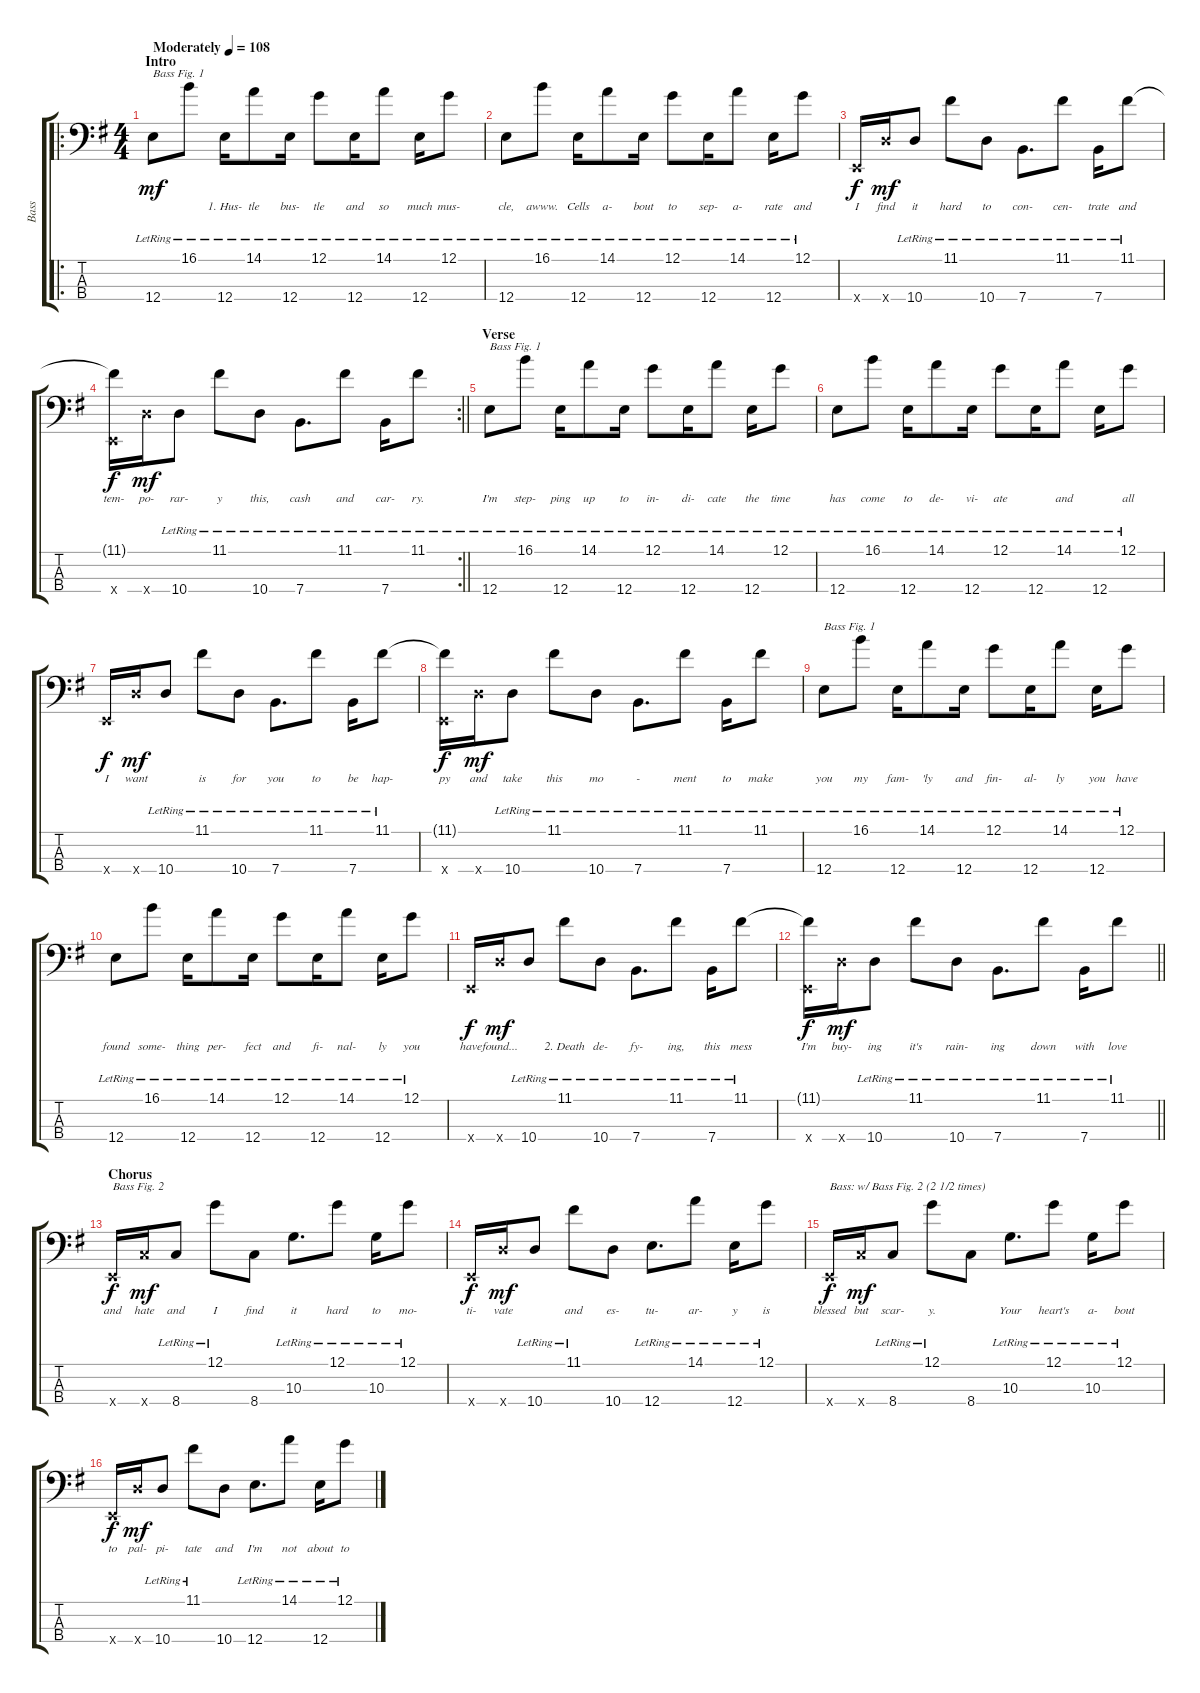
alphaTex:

\track ("Bass" "Bass") {instrument electricbassfinger}
\staff {score tabs}
\tuning (G2 D2 A1 E1) {hide}
\ro
\ts (4 4)
\section ("" "Intro")
\tempo (108 "Moderately")
\clef f4
\ks eminor
12.4{lr}.8{txt "Bass Fig. 1" lyrics (0 "") lyrics (1 "") lyrics (2 "") lyrics (3 "") lyrics (4 "") dy mf instrument electricbassfinger} 16.1{lr}.8{lyrics (0 "") lyrics (1 "") lyrics (2 "") lyrics (3 "") lyrics (4 "")} 12.4{lr}.16{lyrics (0 "1. Hus-") lyrics (1 "") lyrics (2 "") lyrics (3 "") lyrics (4 "")} 14.1{lr}.8{lyrics (0 "tle") lyrics (1 "") lyrics (2 "") lyrics (3 "") lyrics (4 "")} 12.4{lr}.16{lyrics (0 "bus-") lyrics (1 "") lyrics (2 "") lyrics (3 "") lyrics (4 "")} 12.1{lr}.8{lyrics (0 "tle") lyrics (1 "") lyrics (2 "") lyrics (3 "") lyrics (4 "")} 12.4{lr}.16{lyrics (0 "and") lyrics (1 "") lyrics (2 "") lyrics (3 "") lyrics (4 "")} 14.1{lr}.8{lyrics (0 "so") lyrics (1 "") lyrics (2 "") lyrics (3 "") lyrics (4 "")} 12.4{lr}.16{lyrics (0 "much") lyrics (1 "") lyrics (2 "") lyrics (3 "") lyrics (4 "")} 12.1{lr}.8{lyrics (0 "mus-") lyrics (1 "") lyrics (2 "") lyrics (3 "") lyrics (4 "")} |
12.4{lr}.8{lyrics (0 "cle,") lyrics (1 "") lyrics (2 "") lyrics (3 "") lyrics (4 "")} 16.1{lr}.8{lyrics (0 "awww.") lyrics (1 "") lyrics (2 "") lyrics (3 "") lyrics (4 "")} 12.4{lr}.16{lyrics (0 "Cells") lyrics (1 "") lyrics (2 "") lyrics (3 "") lyrics (4 "")} 14.1{lr}.8{lyrics (0 "a-") lyrics (1 "") lyrics (2 "") lyrics (3 "") lyrics (4 "")} 12.4{lr}.16{lyrics (0 "bout") lyrics (1 "") lyrics (2 "") lyrics (3 "") lyrics (4 "")} 12.1{lr}.8{lyrics (0 "to") lyrics (1 "") lyrics (2 "") lyrics (3 "") lyrics (4 "")} 12.4{lr}.16{lyrics (0 "sep-") lyrics (1 "") lyrics (2 "") lyrics (3 "") lyrics (4 "")} 14.1{lr}.8{lyrics (0 "a-") lyrics (1 "") lyrics (2 "") lyrics (3 "") lyrics (4 "")} 12.4{lr}.16{lyrics (0 "rate") lyrics (1 "") lyrics (2 "") lyrics (3 "") lyrics (4 "")} 12.1{lr}.8{lyrics (0 "and") lyrics (1 "") lyrics (2 "") lyrics (3 "") lyrics (4 "")} |
0.4{x}.16{lyrics (0 "I") lyrics (1 "") lyrics (2 "") lyrics (3 "") lyrics (4 "") dy f} 10.4{x}.16{lyrics (0 "find") lyrics (1 "") lyrics (2 "") lyrics (3 "") lyrics (4 "") dy mf} 10.4{lr}.8{lyrics (0 "it") lyrics (1 "") lyrics (2 "") lyrics (3 "") lyrics (4 "")} 11.1{lr}.8{lyrics (0 "hard") lyrics (1 "") lyrics (2 "") lyrics (3 "") lyrics (4 "")} 10.4{lr}.8{lyrics (0 "to") lyrics (1 "") lyrics (2 "") lyrics (3 "") lyrics (4 "")} 7.4{lr}.8{d lyrics (0 "con-") lyrics (1 "") lyrics (2 "") lyrics (3 "") lyrics (4 "")} 11.1{lr}.8{lyrics (0 "cen-") lyrics (1 "") lyrics (2 "") lyrics (3 "") lyrics (4 "")} 7.4{lr}.16{lyrics (0 "trate") lyrics (1 "") lyrics (2 "") lyrics (3 "") lyrics (4 "")} 11.1{lr}.8{lyrics (0 "and") lyrics (1 "") lyrics (2 "") lyrics (3 "") lyrics (4 "")} |
\rc 2
\barLineRight lightlight
(11.1{t} 0.4{x}).16{lyrics (0 "tem-") lyrics (1 "") lyrics (2 "") lyrics (3 "") lyrics (4 "") dy f} 10.4{x}.16{lyrics (0 "po-") lyrics (1 "") lyrics (2 "") lyrics (3 "") lyrics (4 "") dy mf} 10.4{lr}.8{lyrics (0 "rar-") lyrics (1 "") lyrics (2 "") lyrics (3 "") lyrics (4 "")} 11.1{lr}.8{lyrics (0 "y") lyrics (1 "") lyrics (2 "") lyrics (3 "") lyrics (4 "")} 10.4{lr}.8{lyrics (0 "this,") lyrics (1 "") lyrics (2 "") lyrics (3 "") lyrics (4 "")} 7.4{lr}.8{d lyrics (0 "cash") lyrics (1 "") lyrics (2 "") lyrics (3 "") lyrics (4 "")} 11.1{lr}.8{lyrics (0 "and") lyrics (1 "") lyrics (2 "") lyrics (3 "") lyrics (4 "")} 7.4{lr}.16{lyrics (0 "car-") lyrics (1 "") lyrics (2 "") lyrics (3 "") lyrics (4 "")} 11.1{lr}.8{lyrics (0 "ry.") lyrics (1 "") lyrics (2 "") lyrics (3 "") lyrics (4 "")} |
\section ("" "Verse")
12.4{lr}.8{txt "Bass Fig. 1" lyrics (0 "I'm") lyrics (1 "") lyrics (2 "") lyrics (3 "") lyrics (4 "")} 16.1{lr}.8{lyrics (0 "step-") lyrics (1 "") lyrics (2 "") lyrics (3 "") lyrics (4 "")} 12.4{lr}.16{lyrics (0 "ping") lyrics (1 "") lyrics (2 "") lyrics (3 "") lyrics (4 "")} 14.1{lr}.8{lyrics (0 "up") lyrics (1 "") lyrics (2 "") lyrics (3 "") lyrics (4 "")} 12.4{lr}.16{lyrics (0 "to") lyrics (1 "") lyrics (2 "") lyrics (3 "") lyrics (4 "")} 12.1{lr}.8{lyrics (0 "in-") lyrics (1 "") lyrics (2 "") lyrics (3 "") lyrics (4 "")} 12.4{lr}.16{lyrics (0 "di-") lyrics (1 "") lyrics (2 "") lyrics (3 "") lyrics (4 "")} 14.1{lr}.8{lyrics (0 "cate") lyrics (1 "") lyrics (2 "") lyrics (3 "") lyrics (4 "")} 12.4{lr}.16{lyrics (0 "the") lyrics (1 "") lyrics (2 "") lyrics (3 "") lyrics (4 "")} 12.1{lr}.8{lyrics (0 "time") lyrics (1 "") lyrics (2 "") lyrics (3 "") lyrics (4 "")} |
12.4{lr}.8{lyrics (0 "has") lyrics (1 "") lyrics (2 "") lyrics (3 "") lyrics (4 "")} 16.1{lr}.8{lyrics (0 "come") lyrics (1 "") lyrics (2 "") lyrics (3 "") lyrics (4 "")} 12.4{lr}.16{lyrics (0 "to") lyrics (1 "") lyrics (2 "") lyrics (3 "") lyrics (4 "")} 14.1{lr}.8{lyrics (0 "de-") lyrics (1 "") lyrics (2 "") lyrics (3 "") lyrics (4 "")} 12.4{lr}.16{lyrics (0 "vi-") lyrics (1 "") lyrics (2 "") lyrics (3 "") lyrics (4 "")} 12.1{lr}.8{lyrics (0 "ate") lyrics (1 "") lyrics (2 "") lyrics (3 "") lyrics (4 "")} 12.4{lr}.16{lyrics (0 " ") lyrics (1 "") lyrics (2 "") lyrics (3 "") lyrics (4 "")} 14.1{lr}.8{lyrics (0 "and") lyrics (1 "") lyrics (2 "") lyrics (3 "") lyrics (4 "")} 12.4{lr}.16{lyrics (0 "") lyrics (1 "") lyrics (2 "") lyrics (3 "") lyrics (4 "")} 12.1{lr}.8{lyrics (0 "all") lyrics (1 "") lyrics (2 "") lyrics (3 "") lyrics (4 "")} |
0.4{x}.16{lyrics (0 "I") lyrics (1 "") lyrics (2 "") lyrics (3 "") lyrics (4 "") dy f} 10.4{x}.16{lyrics (0 "want") lyrics (1 "") lyrics (2 "") lyrics (3 "") lyrics (4 "") dy mf} 10.4{lr}.8{lyrics (0 " ") lyrics (1 "") lyrics (2 "") lyrics (3 "") lyrics (4 "")} 11.1{lr}.8{lyrics (0 "is") lyrics (1 "") lyrics (2 "") lyrics (3 "") lyrics (4 "")} 10.4{lr}.8{lyrics (0 "for") lyrics (1 "") lyrics (2 "") lyrics (3 "") lyrics (4 "")} 7.4{lr}.8{d lyrics (0 "you") lyrics (1 "") lyrics (2 "") lyrics (3 "") lyrics (4 "")} 11.1{lr}.8{lyrics (0 "to") lyrics (1 "") lyrics (2 "") lyrics (3 "") lyrics (4 "")} 7.4{lr}.16{lyrics (0 "be") lyrics (1 "") lyrics (2 "") lyrics (3 "") lyrics (4 "")} 11.1{lr}.8{lyrics (0 "hap-") lyrics (1 "") lyrics (2 "") lyrics (3 "") lyrics (4 "")} |
(11.1{t} 0.4{x}).16{lyrics (0 "py") lyrics (1 "") lyrics (2 "") lyrics (3 "") lyrics (4 "") dy f} 10.4{x}.16{lyrics (0 "and") lyrics (1 "") lyrics (2 "") lyrics (3 "") lyrics (4 "") dy mf} 10.4{lr}.8{lyrics (0 "take") lyrics (1 "") lyrics (2 "") lyrics (3 "") lyrics (4 "")} 11.1{lr}.8{lyrics (0 "this") lyrics (1 "") lyrics (2 "") lyrics (3 "") lyrics (4 "")} 10.4{lr}.8{lyrics (0 "mo") lyrics (1 "") lyrics (2 "") lyrics (3 "") lyrics (4 "")} 7.4{lr}.8{d lyrics (0 "-") lyrics (1 "") lyrics (2 "") lyrics (3 "") lyrics (4 "")} 11.1{lr}.8{lyrics (0 "ment") lyrics (1 "") lyrics (2 "") lyrics (3 "") lyrics (4 "")} 7.4{lr}.16{lyrics (0 "to") lyrics (1 "") lyrics (2 "") lyrics (3 "") lyrics (4 "")} 11.1{lr}.8{lyrics (0 "make") lyrics (1 "") lyrics (2 "") lyrics (3 "") lyrics (4 "")} |
12.4{lr}.8{txt "Bass Fig. 1" lyrics (0 "you") lyrics (1 "") lyrics (2 "") lyrics (3 "") lyrics (4 "")} 16.1{lr}.8{lyrics (0 "my") lyrics (1 "") lyrics (2 "") lyrics (3 "") lyrics (4 "")} 12.4{lr}.16{lyrics (0 "fam-") lyrics (1 "") lyrics (2 "") lyrics (3 "") lyrics (4 "")} 14.1{lr}.8{lyrics (0 "'ly") lyrics (1 "") lyrics (2 "") lyrics (3 "") lyrics (4 "")} 12.4{lr}.16{lyrics (0 "and") lyrics (1 "") lyrics (2 "") lyrics (3 "") lyrics (4 "")} 12.1{lr}.8{lyrics (0 "fin-") lyrics (1 "") lyrics (2 "") lyrics (3 "") lyrics (4 "")} 12.4{lr}.16{lyrics (0 "al-") lyrics (1 "") lyrics (2 "") lyrics (3 "") lyrics (4 "")} 14.1{lr}.8{lyrics (0 "ly") lyrics (1 "") lyrics (2 "") lyrics (3 "") lyrics (4 "")} 12.4{lr}.16{lyrics (0 "you") lyrics (1 "") lyrics (2 "") lyrics (3 "") lyrics (4 "")} 12.1{lr}.8{lyrics (0 "have") lyrics (1 "") lyrics (2 "") lyrics (3 "") lyrics (4 "")} |
12.4{lr}.8{lyrics (0 "found") lyrics (1 "") lyrics (2 "") lyrics (3 "") lyrics (4 "")} 16.1{lr}.8{lyrics (0 "some-") lyrics (1 "") lyrics (2 "") lyrics (3 "") lyrics (4 "")} 12.4{lr}.16{lyrics (0 "thing") lyrics (1 "") lyrics (2 "") lyrics (3 "") lyrics (4 "")} 14.1{lr}.8{lyrics (0 "per-") lyrics (1 "") lyrics (2 "") lyrics (3 "") lyrics (4 "")} 12.4{lr}.16{lyrics (0 "fect") lyrics (1 "") lyrics (2 "") lyrics (3 "") lyrics (4 "")} 12.1{lr}.8{lyrics (0 "and") lyrics (1 "") lyrics (2 "") lyrics (3 "") lyrics (4 "")} 12.4{lr}.16{lyrics (0 "fi-") lyrics (1 "") lyrics (2 "") lyrics (3 "") lyrics (4 "")} 14.1{lr}.8{lyrics (0 "nal-") lyrics (1 "") lyrics (2 "") lyrics (3 "") lyrics (4 "")} 12.4{lr}.16{lyrics (0 "ly") lyrics (1 "") lyrics (2 "") lyrics (3 "") lyrics (4 "")} 12.1{lr}.8{lyrics (0 "you") lyrics (1 "") lyrics (2 "") lyrics (3 "") lyrics (4 "")} |
0.4{x}.16{lyrics (0 "have") lyrics (1 "") lyrics (2 "") lyrics (3 "") lyrics (4 "") dy f} 10.4{x}.16{lyrics (0 "found...") lyrics (1 "") lyrics (2 "") lyrics (3 "") lyrics (4 "") dy mf} 10.4{lr}.8{lyrics (0 "") lyrics (1 "") lyrics (2 "") lyrics (3 "") lyrics (4 "")} 11.1{lr}.8{lyrics (0 "2. Death") lyrics (1 "") lyrics (2 "") lyrics (3 "") lyrics (4 "")} 10.4{lr}.8{lyrics (0 "de-") lyrics (1 "") lyrics (2 "") lyrics (3 "") lyrics (4 "")} 7.4{lr}.8{d lyrics (0 "fy-") lyrics (1 "") lyrics (2 "") lyrics (3 "") lyrics (4 "")} 11.1{lr}.8{lyrics (0 "ing,") lyrics (1 "") lyrics (2 "") lyrics (3 "") lyrics (4 "")} 7.4{lr}.16{lyrics (0 "this") lyrics (1 "") lyrics (2 "") lyrics (3 "") lyrics (4 "")} 11.1{lr}.8{lyrics (0 "mess") lyrics (1 "") lyrics (2 "") lyrics (3 "") lyrics (4 "")} |
\barLineRight lightlight
(11.1{t} 0.4{x}).16{lyrics (0 "I'm") lyrics (1 "") lyrics (2 "") lyrics (3 "") lyrics (4 "") dy f} 10.4{x}.16{lyrics (0 "buy-") lyrics (1 "") lyrics (2 "") lyrics (3 "") lyrics (4 "") dy mf} 10.4{lr}.8{lyrics (0 "ing") lyrics (1 "") lyrics (2 "") lyrics (3 "") lyrics (4 "")} 11.1{lr}.8{lyrics (0 "it's") lyrics (1 "") lyrics (2 "") lyrics (3 "") lyrics (4 "")} 10.4{lr}.8{lyrics (0 "rain-") lyrics (1 "") lyrics (2 "") lyrics (3 "") lyrics (4 "")} 7.4{lr}.8{d lyrics (0 "ing") lyrics (1 "") lyrics (2 "") lyrics (3 "") lyrics (4 "")} 11.1{lr}.8{lyrics (0 "down") lyrics (1 "") lyrics (2 "") lyrics (3 "") lyrics (4 "")} 7.4{lr}.16{lyrics (0 "with") lyrics (1 "") lyrics (2 "") lyrics (3 "") lyrics (4 "")} 11.1{lr}.8{lyrics (0 "love") lyrics (1 "") lyrics (2 "") lyrics (3 "") lyrics (4 "")} |
\section ("" "Chorus")
0.4{x}.16{txt "Bass Fig. 2" lyrics (0 "and") lyrics (1 "") lyrics (2 "") lyrics (3 "") lyrics (4 "") dy f} 8.4{x}.16{lyrics (0 "hate") lyrics (1 "") lyrics (2 "") lyrics (3 "") lyrics (4 "") dy mf} 8.4{lr}.8{lyrics (0 "and") lyrics (1 "") lyrics (2 "") lyrics (3 "") lyrics (4 "")} 12.1{lr}.8{lyrics (0 "I") lyrics (1 "") lyrics (2 "") lyrics (3 "") lyrics (4 "")} 8.4.8{lyrics (0 "find") lyrics (1 "") lyrics (2 "") lyrics (3 "") lyrics (4 "")} 10.3{lr}.8{d lyrics (0 "it") lyrics (1 "") lyrics (2 "") lyrics (3 "") lyrics (4 "")} 12.1{lr}.8{lyrics (0 "hard") lyrics (1 "") lyrics (2 "") lyrics (3 "") lyrics (4 "")} 10.3{lr}.16{lyrics (0 "to") lyrics (1 "") lyrics (2 "") lyrics (3 "") lyrics (4 "")} 12.1{lr}.8{lyrics (0 "mo-") lyrics (1 "") lyrics (2 "") lyrics (3 "") lyrics (4 "")} |
0.4{x}.16{lyrics (0 "ti-") lyrics (1 "") lyrics (2 "") lyrics (3 "") lyrics (4 "") dy f} 10.4{x}.16{lyrics (0 "vate") lyrics (1 "") lyrics (2 "") lyrics (3 "") lyrics (4 "") dy mf} 10.4{lr}.8{lyrics (0 " ") lyrics (1 "") lyrics (2 "") lyrics (3 "") lyrics (4 "")} 11.1{lr}.8{lyrics (0 "and") lyrics (1 "") lyrics (2 "") lyrics (3 "") lyrics (4 "")} 10.4.8{lyrics (0 "es-") lyrics (1 "") lyrics (2 "") lyrics (3 "") lyrics (4 "")} 12.4{lr}.8{d lyrics (0 "tu-") lyrics (1 "") lyrics (2 "") lyrics (3 "") lyrics (4 "")} 14.1{lr}.8{lyrics (0 "ar-") lyrics (1 "") lyrics (2 "") lyrics (3 "") lyrics (4 "")} 12.4{lr}.16{lyrics (0 "y") lyrics (1 "") lyrics (2 "") lyrics (3 "") lyrics (4 "")} 12.1{lr}.8{lyrics (0 "is") lyrics (1 "") lyrics (2 "") lyrics (3 "") lyrics (4 "")} |
0.4{x}.16{txt "Bass: w/ Bass Fig. 2 (2 1/2 times)" lyrics (0 "blessed") lyrics (1 "") lyrics (2 "") lyrics (3 "") lyrics (4 "") dy f} 8.4{x}.16{lyrics (0 "but") lyrics (1 "") lyrics (2 "") lyrics (3 "") lyrics (4 "") dy mf} 8.4{lr}.8{lyrics (0 "scar-") lyrics (1 "") lyrics (2 "") lyrics (3 "") lyrics (4 "")} 12.1{lr}.8{lyrics (0 "y.") lyrics (1 "") lyrics (2 "") lyrics (3 "") lyrics (4 "")} 8.4.8{lyrics (0 " ") lyrics (1 "") lyrics (2 "") lyrics (3 "") lyrics (4 "")} 10.3{lr}.8{d lyrics (0 "Your") lyrics (1 "") lyrics (2 "") lyrics (3 "") lyrics (4 "")} 12.1{lr}.8{lyrics (0 "heart's") lyrics (1 "") lyrics (2 "") lyrics (3 "") lyrics (4 "")} 10.3{lr}.16{lyrics (0 "a-") lyrics (1 "") lyrics (2 "") lyrics (3 "") lyrics (4 "")} 12.1{lr}.8{lyrics (0 "bout") lyrics (1 "") lyrics (2 "") lyrics (3 "") lyrics (4 "")} |
0.4{x}.16{lyrics (0 "to") lyrics (1 "") lyrics (2 "") lyrics (3 "") lyrics (4 "") dy f} 10.4{x}.16{lyrics (0 "pal-") lyrics (1 "") lyrics (2 "") lyrics (3 "") lyrics (4 "") dy mf} 10.4{lr}.8{lyrics (0 "pi-") lyrics (1 "") lyrics (2 "") lyrics (3 "") lyrics (4 "")} 11.1{lr}.8{lyrics (0 "tate") lyrics (1 "") lyrics (2 "") lyrics (3 "") lyrics (4 "")} 10.4.8{lyrics (0 "and") lyrics (1 "") lyrics (2 "") lyrics (3 "") lyrics (4 "")} 12.4{lr}.8{d lyrics (0 "I'm") lyrics (1 "") lyrics (2 "") lyrics (3 "") lyrics (4 "")} 14.1{lr}.8{lyrics (0 "not") lyrics (1 "") lyrics (2 "") lyrics (3 "") lyrics (4 "")} 12.4{lr}.16{lyrics (0 "about") lyrics (1 "") lyrics (2 "") lyrics (3 "") lyrics (4 "")} 12.1{lr}.8{lyrics (0 "to") lyrics (1 "") lyrics (2 "") lyrics (3 "") lyrics (4 "")}
